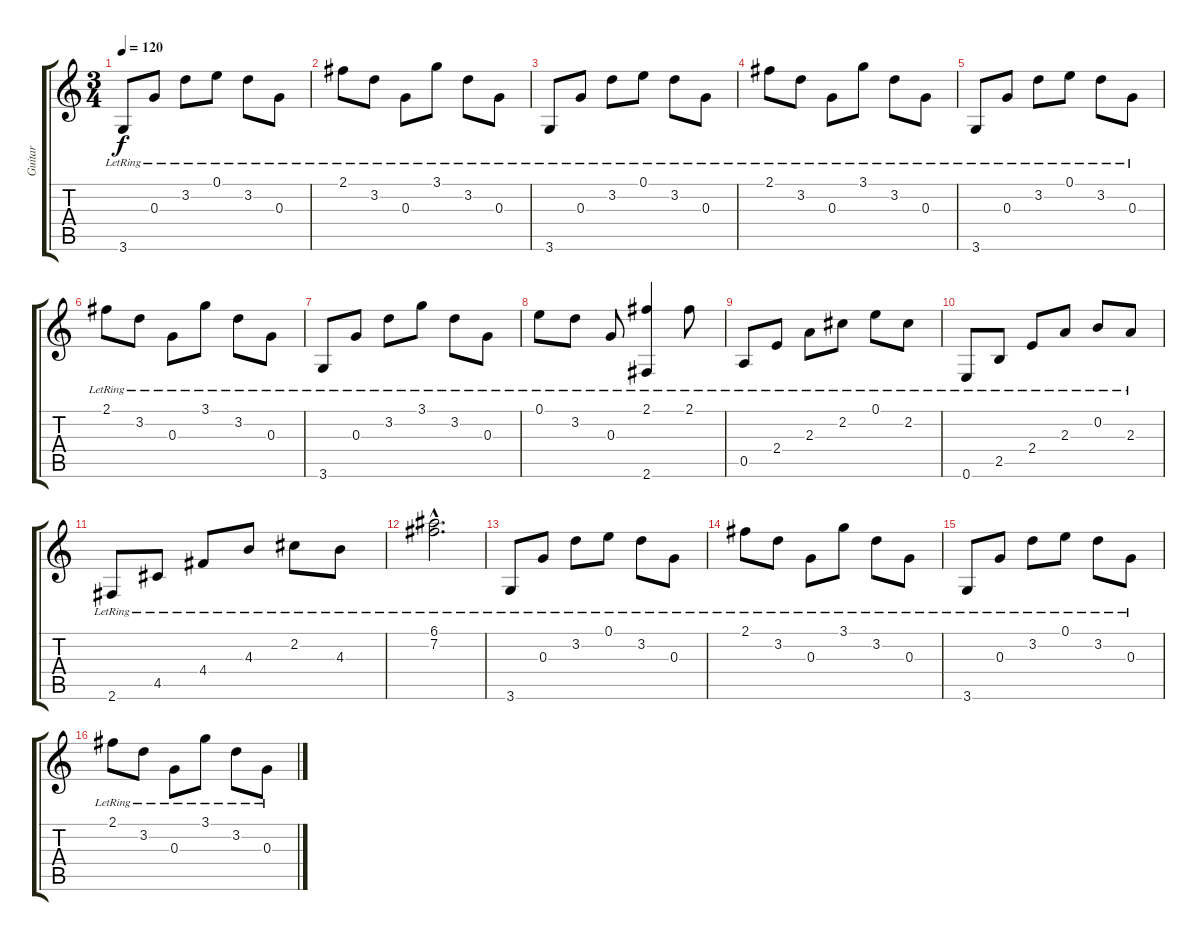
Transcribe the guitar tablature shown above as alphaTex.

\track ("Guitar" "Guitar") {instrument acousticguitarnylon}
\staff {score tabs}
\tuning (E4 B3 G3 D3 A2 E2) {hide}
\ts (3 4)
\tempo 120
\clef g2
\ks c
3.6{lr}.8{dy f instrument acousticguitarnylon} 0.3{lr}.8 3.2{lr}.8 0.1{lr}.8 3.2{lr}.8 0.3{lr}.8 |
2.1{lr}.8 3.2{lr}.8 0.3{lr}.8 3.1{lr}.8 3.2{lr}.8 0.3{lr}.8 |
3.6{lr}.8 0.3{lr}.8 3.2{lr}.8 0.1{lr}.8 3.2{lr}.8 0.3{lr}.8 |
2.1{lr}.8 3.2{lr}.8 0.3{lr}.8 3.1{lr}.8 3.2{lr}.8 0.3{lr}.8 |
3.6{lr}.8 0.3{lr}.8 3.2{lr}.8 0.1{lr}.8 3.2{lr}.8 0.3{lr}.8 |
2.1{lr}.8 3.2{lr}.8 0.3{lr}.8 3.1{lr}.8 3.2{lr}.8 0.3{lr}.8 |
3.6{lr}.8 0.3{lr}.8 3.2{lr}.8 3.1{lr}.8 3.2{lr}.8 0.3{lr}.8 |
0.1{lr}.8 3.2{lr}.8 0.3{lr}.8 (2.1{lr} 2.6).4 2.1{lr}.8 |
0.5{lr}.8 2.4{lr}.8 2.3{lr}.8 2.2{lr}.8 0.1{lr}.8 2.2{lr}.8 |
0.6{lr}.8 2.5{lr}.8 2.4{lr}.8 2.3{lr}.8 0.2{lr}.8 2.3{lr}.8 |
2.6{lr}.8 4.5{lr}.8 4.4{lr}.8 4.3{lr}.8 2.2{lr}.8 4.3{lr}.8 |
(6.1{hac lr} 7.2{hac lr}).2{d} |
3.6{lr}.8 0.3{lr}.8 3.2{lr}.8 0.1{lr}.8 3.2{lr}.8 0.3{lr}.8 |
2.1{lr}.8 3.2{lr}.8 0.3{lr}.8 3.1{lr}.8 3.2{lr}.8 0.3{lr}.8 |
3.6{lr}.8 0.3{lr}.8 3.2{lr}.8 0.1{lr}.8 3.2{lr}.8 0.3{lr}.8 |
2.1{lr}.8 3.2{lr}.8 0.3{lr}.8 3.1{lr}.8 3.2{lr}.8 0.3{lr}.8
